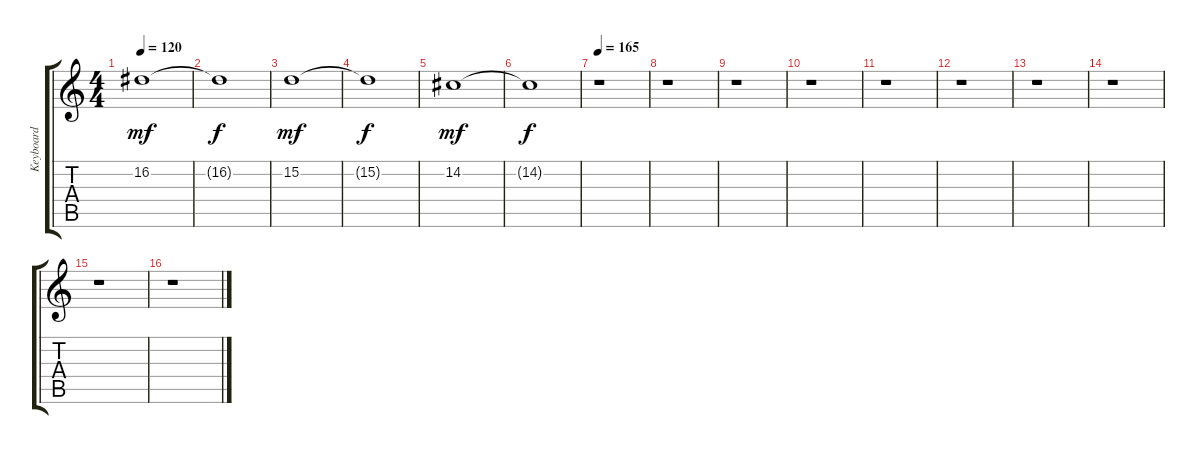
\track ("Keyboard" "Keyboard") {instrument pad4choir}
\staff {score tabs}
\tuning (E4 B3 G3 D3 A2 E2) {hide}
\ts (4 4)
\tempo 120
\clef g2
\ks c
16.2.1{dy mf} |
16.2{t}.1{dy f} |
15.2.1{dy mf} |
15.2{t}.1{dy f} |
14.2.1{dy mf} |
14.2{t}.1{dy f} |
\tempo 165
r.1 |
r.1 |
r.1 |
r.1 |
r.1 |
r.1 |
r.1 |
r.1 |
r.1 |
r.1
